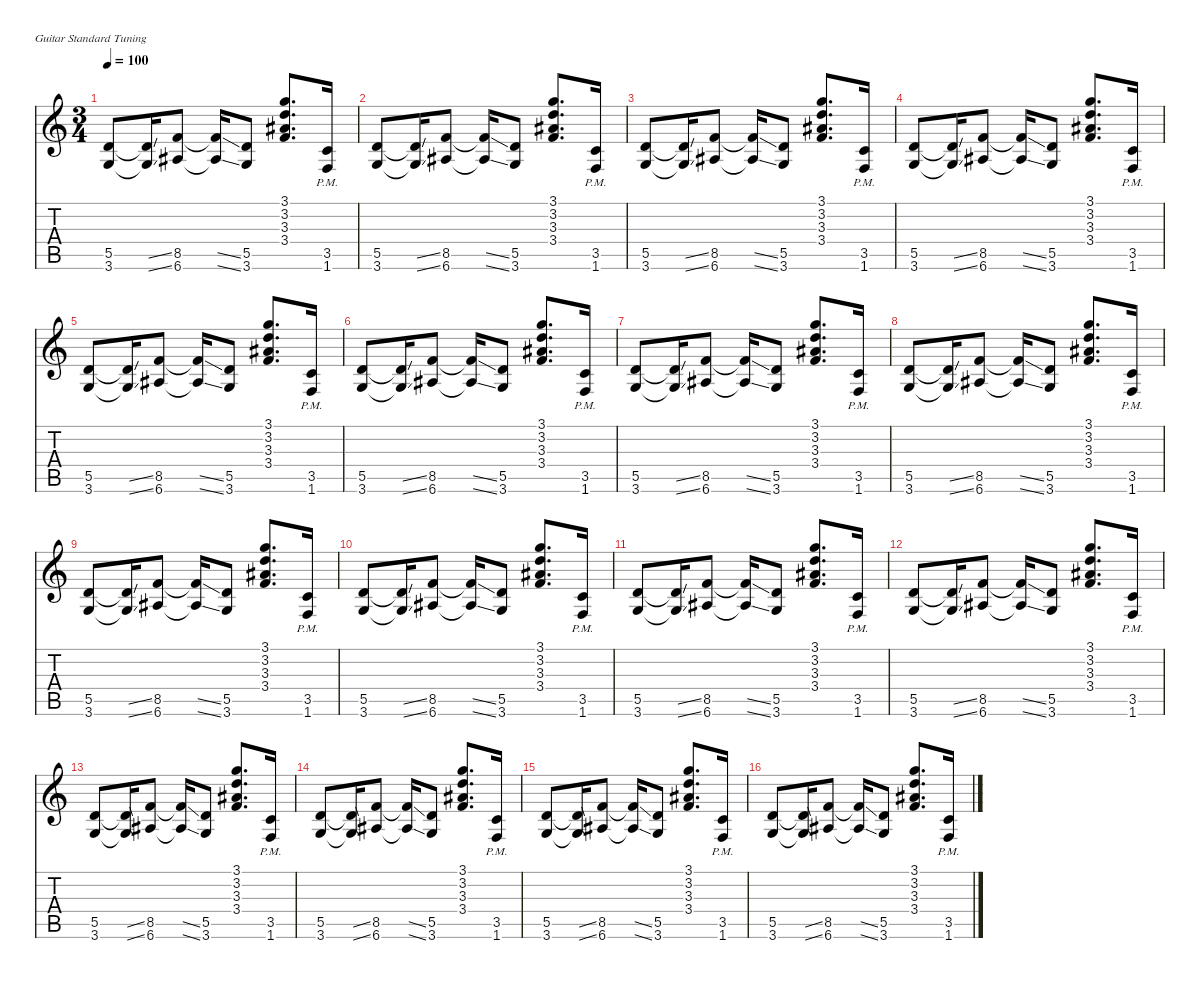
\defaultSystemsLayout 4
\hideDynamics
\bracketExtendMode nobrackets
\singleTrackTrackNamePolicy hidden
\multiTrackTrackNamePolicy hidden
\firstSystemTrackNameMode fullname
\firstSystemTrackNameOrientation horizontal
\otherSystemsTrackNameOrientation horizontal
\track ("Tony Iommi - Guitar" "od.guit.") {defaultSystemsLayout 4 instrument overdrivenguitar}
\staff {score tabs}
\tuning (E4 B3 G3 D3 A2 E2)
\ts (3 4)
\section ("" "")
\tempo 100
\clef g2
\ks c
(5.5 3.6).8{dy f beam Up} (5.5{ss t} 3.6{ss t}).16{beam Up} (8.5 6.6{acc #}).8{beam Up} (8.5{ss t} 6.6{ss t acc #}).16{beam Up} (5.5 3.6).8{beam Up} (3.1 3.2 3.3{acc #} 3.4).8{d beam Up} (3.5{pm} 1.6{pm}).16{beam Up} |
(5.5 3.6).8{beam Up} (5.5{ss t} 3.6{ss t}).16{beam Up} (8.5 6.6{acc #}).8{beam Up} (8.5{ss t} 6.6{ss t acc #}).16{beam Up} (5.5 3.6).8{beam Up} (3.1 3.2 3.3{acc #} 3.4).8{d beam Up} (3.5{pm} 1.6{pm}).16{beam Up} |
(5.5 3.6).8{beam Up} (5.5{ss t} 3.6{ss t}).16{beam Up} (8.5 6.6{acc #}).8{beam Up} (8.5{ss t} 6.6{ss t acc #}).16{beam Up} (5.5 3.6).8{beam Up} (3.1 3.2 3.3{acc #} 3.4).8{d beam Up} (3.5{pm} 1.6{pm}).16{beam Up} |
(5.5 3.6).8{beam Up} (5.5{ss t} 3.6{ss t}).16{beam Up} (8.5 6.6{acc #}).8{beam Up} (8.5{ss t} 6.6{ss t acc #}).16{beam Up} (5.5 3.6).8{beam Up} (3.1 3.2 3.3{acc #} 3.4).8{d beam Up} (3.5{pm} 1.6{pm}).16{beam Up} |
(5.5 3.6).8{beam Up} (5.5{ss t} 3.6{ss t}).16{beam Up} (8.5 6.6{acc #}).8{beam Up} (8.5{ss t} 6.6{ss t acc #}).16{beam Up} (5.5 3.6).8{beam Up} (3.1 3.2 3.3{acc #} 3.4).8{d beam Up} (3.5{pm} 1.6{pm}).16{beam Up} |
(5.5 3.6).8{beam Up} (5.5{ss t} 3.6{ss t}).16{beam Up} (8.5 6.6{acc #}).8{beam Up} (8.5{ss t} 6.6{ss t acc #}).16{beam Up} (5.5 3.6).8{beam Up} (3.1 3.2 3.3{acc #} 3.4).8{d beam Up} (3.5{pm} 1.6{pm}).16{beam Up} |
(5.5 3.6).8{beam Up} (5.5{ss t} 3.6{ss t}).16{beam Up} (8.5 6.6{acc #}).8{beam Up} (8.5{ss t} 6.6{ss t acc #}).16{beam Up} (5.5 3.6).8{beam Up} (3.1 3.2 3.3{acc #} 3.4).8{d beam Up} (3.5{pm} 1.6{pm}).16{beam Up} |
(5.5 3.6).8{beam Up} (5.5{ss t} 3.6{ss t}).16{beam Up} (8.5 6.6{acc #}).8{beam Up} (8.5{ss t} 6.6{ss t acc #}).16{beam Up} (5.5 3.6).8{beam Up} (3.1 3.2 3.3{acc #} 3.4).8{d beam Up} (3.5{pm} 1.6{pm}).16{beam Up} |
(5.5 3.6).8{beam Up} (5.5{ss t} 3.6{ss t}).16{beam Up} (8.5 6.6{acc #}).8{beam Up} (8.5{ss t} 6.6{ss t acc #}).16{beam Up} (5.5 3.6).8{beam Up} (3.1 3.2 3.3{acc #} 3.4).8{d beam Up} (3.5{pm} 1.6{pm}).16{beam Up} |
(5.5 3.6).8{beam Up} (5.5{ss t} 3.6{ss t}).16{beam Up} (8.5 6.6{acc #}).8{beam Up} (8.5{ss t} 6.6{ss t acc #}).16{beam Up} (5.5 3.6).8{beam Up} (3.1 3.2 3.3{acc #} 3.4).8{d beam Up} (3.5{pm} 1.6{pm}).16{beam Up} |
(5.5 3.6).8{beam Up} (5.5{ss t} 3.6{ss t}).16{beam Up} (8.5 6.6{acc #}).8{beam Up} (8.5{ss t} 6.6{ss t acc #}).16{beam Up} (5.5 3.6).8{beam Up} (3.1 3.2 3.3{acc #} 3.4).8{d beam Up} (3.5{pm} 1.6{pm}).16{beam Up} |
(5.5 3.6).8{beam Up} (5.5{ss t} 3.6{ss t}).16{beam Up} (8.5 6.6{acc #}).8{beam Up} (8.5{ss t} 6.6{ss t acc #}).16{beam Up} (5.5 3.6).8{beam Up} (3.1 3.2 3.3{acc #} 3.4).8{d beam Up} (3.5{pm} 1.6{pm}).16{beam Up} |
(5.5 3.6).8{beam Up} (5.5{ss t} 3.6{ss t}).16{beam Up} (8.5 6.6{acc #}).8{beam Up} (8.5{ss t} 6.6{ss t acc #}).16{beam Up} (5.5 3.6).8{beam Up} (3.1 3.2 3.3{acc #} 3.4).8{d beam Up} (3.5{pm} 1.6{pm}).16{beam Up} |
(5.5 3.6).8{beam Up} (5.5{ss t} 3.6{ss t}).16{beam Up} (8.5 6.6{acc #}).8{beam Up} (8.5{ss t} 6.6{ss t acc #}).16{beam Up} (5.5 3.6).8{beam Up} (3.1 3.2 3.3{acc #} 3.4).8{d beam Up} (3.5{pm} 1.6{pm}).16{beam Up} |
(5.5 3.6).8{beam Up} (5.5{ss t} 3.6{ss t}).16{beam Up} (8.5 6.6{acc #}).8{beam Up} (8.5{ss t} 6.6{ss t acc #}).16{beam Up} (5.5 3.6).8{beam Up} (3.1 3.2 3.3{acc #} 3.4).8{d beam Up} (3.5{pm} 1.6{pm}).16{beam Up} |
(5.5 3.6).8{beam Up} (5.5{ss t} 3.6{ss t}).16{beam Up} (8.5 6.6{acc #}).8{beam Up} (8.5{ss t} 6.6{ss t acc #}).16{beam Up} (5.5 3.6).8{beam Up} (3.1 3.2 3.3{acc #} 3.4).8{d beam Up} (3.5{pm} 1.6{pm}).16{beam Up}
